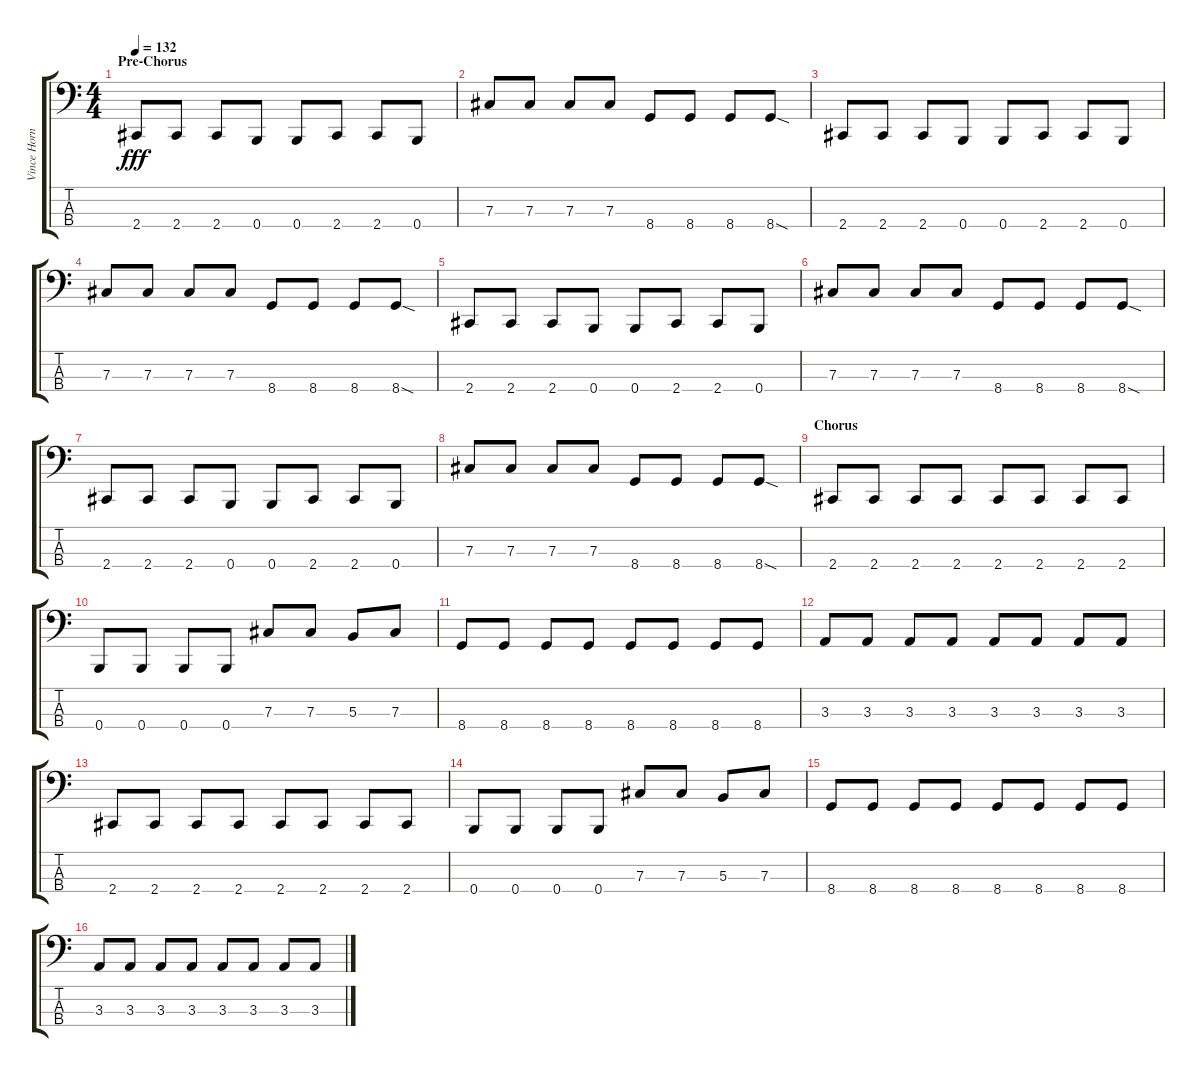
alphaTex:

\track ("Vince Hornsby" "Vince Horn") {instrument electricbassfinger}
\staff {score tabs}
\tuning (E2 B1 Gb1 B0) {hide}
\ts (4 4)
\section ("" "Pre-Chorus")
\tempo 132
\clef f4
\ks c
2.4.8{dy fff} 2.4.8 2.4.8 0.4.8 0.4.8 2.4.8 2.4.8 0.4.8 |
7.3.8 7.3.8 7.3.8 7.3.8 8.4.8 8.4.8 8.4.8 8.4{sod}.8 |
2.4.8 2.4.8 2.4.8 0.4.8 0.4.8 2.4.8 2.4.8 0.4.8 |
7.3.8 7.3.8 7.3.8 7.3.8 8.4.8 8.4.8 8.4.8 8.4{sod}.8 |
2.4.8 2.4.8 2.4.8 0.4.8 0.4.8 2.4.8 2.4.8 0.4.8 |
7.3.8 7.3.8 7.3.8 7.3.8 8.4.8 8.4.8 8.4.8 8.4{sod}.8 |
2.4.8 2.4.8 2.4.8 0.4.8 0.4.8 2.4.8 2.4.8 0.4.8 |
7.3.8 7.3.8 7.3.8 7.3.8 8.4.8 8.4.8 8.4.8 8.4{sod}.8 |
\section ("" "Chorus")
2.4.8 2.4.8 2.4.8 2.4.8 2.4.8 2.4.8 2.4.8 2.4.8 |
0.4.8 0.4.8 0.4.8 0.4.8 7.3.8 7.3.8 5.3.8 7.3.8 |
8.4.8 8.4.8 8.4.8 8.4.8 8.4.8 8.4.8 8.4.8 8.4.8 |
3.3.8 3.3.8 3.3.8 3.3.8 3.3.8 3.3.8 3.3.8 3.3.8 |
2.4.8 2.4.8 2.4.8 2.4.8 2.4.8 2.4.8 2.4.8 2.4.8 |
0.4.8 0.4.8 0.4.8 0.4.8 7.3.8 7.3.8 5.3.8 7.3.8 |
8.4.8 8.4.8 8.4.8 8.4.8 8.4.8 8.4.8 8.4.8 8.4.8 |
3.3.8 3.3.8 3.3.8 3.3.8 3.3.8 3.3.8 3.3.8 3.3.8
